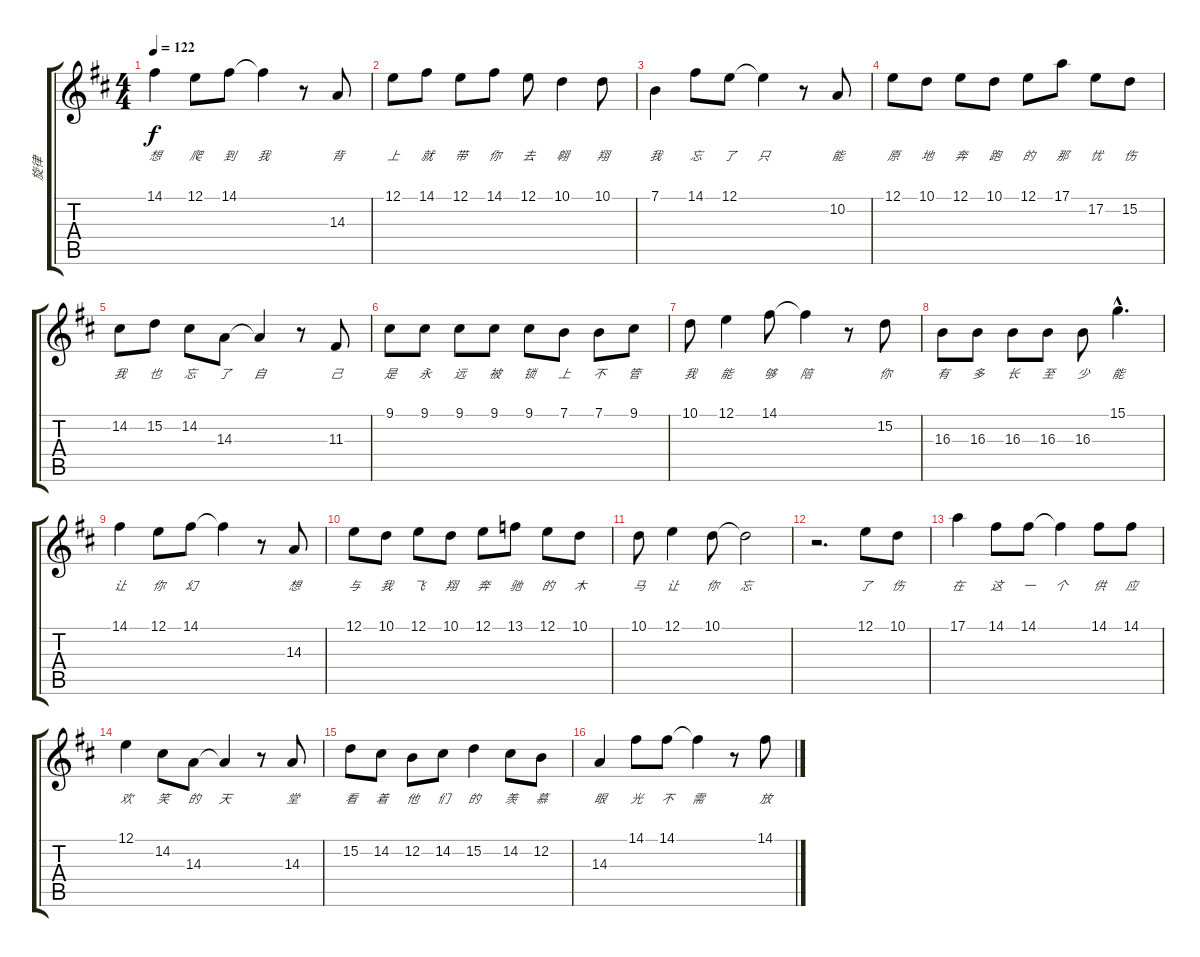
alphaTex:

\track ("旋律" "旋律") {instrument fx7echoes}
\staff {score tabs}
\tuning (E4 B3 G3 D3 A2 E2) {hide}
\ts (4 4)
\tempo 122
\clef g2
\ks d
14.1.4{lyrics (0 "想") lyrics (1 "") lyrics (2 "") lyrics (3 "") lyrics (4 "") dy f} 12.1.8{lyrics (0 "爬") lyrics (1 "") lyrics (2 "") lyrics (3 "") lyrics (4 "")} 14.1.8{lyrics (0 "到") lyrics (1 "") lyrics (2 "") lyrics (3 "") lyrics (4 "")} 14.1{t}.4{lyrics (0 "我") lyrics (1 "") lyrics (2 "") lyrics (3 "") lyrics (4 "")} r.8 14.3.8{lyrics (0 "背") lyrics (1 "") lyrics (2 "") lyrics (3 "") lyrics (4 "")} |
12.1.8{lyrics (0 "上") lyrics (1 "") lyrics (2 "") lyrics (3 "") lyrics (4 "")} 14.1.8{lyrics (0 "就") lyrics (1 "") lyrics (2 "") lyrics (3 "") lyrics (4 "")} 12.1.8{lyrics (0 "带") lyrics (1 "") lyrics (2 "") lyrics (3 "") lyrics (4 "")} 14.1.8{lyrics (0 "你") lyrics (1 "") lyrics (2 "") lyrics (3 "") lyrics (4 "")} 12.1.8{lyrics (0 "去") lyrics (1 "") lyrics (2 "") lyrics (3 "") lyrics (4 "")} 10.1.4{lyrics (0 "翱") lyrics (1 "") lyrics (2 "") lyrics (3 "") lyrics (4 "")} 10.1.8{lyrics (0 "翔") lyrics (1 "") lyrics (2 "") lyrics (3 "") lyrics (4 "")} |
7.1.4{lyrics (0 "我") lyrics (1 "") lyrics (2 "") lyrics (3 "") lyrics (4 "")} 14.1.8{lyrics (0 "忘") lyrics (1 "") lyrics (2 "") lyrics (3 "") lyrics (4 "")} 12.1.8{lyrics (0 "了") lyrics (1 "") lyrics (2 "") lyrics (3 "") lyrics (4 "")} 12.1{t}.4{lyrics (0 "只") lyrics (1 "") lyrics (2 "") lyrics (3 "") lyrics (4 "")} r.8 10.2.8{lyrics (0 "能") lyrics (1 "") lyrics (2 "") lyrics (3 "") lyrics (4 "")} |
12.1.8{lyrics (0 "原") lyrics (1 "") lyrics (2 "") lyrics (3 "") lyrics (4 "")} 10.1.8{lyrics (0 "地") lyrics (1 "") lyrics (2 "") lyrics (3 "") lyrics (4 "")} 12.1.8{lyrics (0 "奔") lyrics (1 "") lyrics (2 "") lyrics (3 "") lyrics (4 "")} 10.1.8{lyrics (0 "跑") lyrics (1 "") lyrics (2 "") lyrics (3 "") lyrics (4 "")} 12.1.8{lyrics (0 "的") lyrics (1 "") lyrics (2 "") lyrics (3 "") lyrics (4 "")} 17.1.8{lyrics (0 "那") lyrics (1 "") lyrics (2 "") lyrics (3 "") lyrics (4 "")} 17.2.8{lyrics (0 "忧") lyrics (1 "") lyrics (2 "") lyrics (3 "") lyrics (4 "")} 15.2.8{lyrics (0 "伤") lyrics (1 "") lyrics (2 "") lyrics (3 "") lyrics (4 "")} |
14.2.8{lyrics (0 "我") lyrics (1 "") lyrics (2 "") lyrics (3 "") lyrics (4 "")} 15.2.8{lyrics (0 "也") lyrics (1 "") lyrics (2 "") lyrics (3 "") lyrics (4 "")} 14.2.8{lyrics (0 "忘") lyrics (1 "") lyrics (2 "") lyrics (3 "") lyrics (4 "")} 14.3.8{lyrics (0 "了") lyrics (1 "") lyrics (2 "") lyrics (3 "") lyrics (4 "")} 14.3{t}.4{lyrics (0 "自") lyrics (1 "") lyrics (2 "") lyrics (3 "") lyrics (4 "")} r.8 11.3.8{lyrics (0 "己") lyrics (1 "") lyrics (2 "") lyrics (3 "") lyrics (4 "")} |
9.1.8{lyrics (0 "是") lyrics (1 "") lyrics (2 "") lyrics (3 "") lyrics (4 "")} 9.1.8{lyrics (0 "永") lyrics (1 "") lyrics (2 "") lyrics (3 "") lyrics (4 "")} 9.1.8{lyrics (0 "远") lyrics (1 "") lyrics (2 "") lyrics (3 "") lyrics (4 "")} 9.1.8{lyrics (0 "被") lyrics (1 "") lyrics (2 "") lyrics (3 "") lyrics (4 "")} 9.1.8{lyrics (0 "锁") lyrics (1 "") lyrics (2 "") lyrics (3 "") lyrics (4 "")} 7.1.8{lyrics (0 "上") lyrics (1 "") lyrics (2 "") lyrics (3 "") lyrics (4 "")} 7.1.8{lyrics (0 "不") lyrics (1 "") lyrics (2 "") lyrics (3 "") lyrics (4 "")} 9.1.8{lyrics (0 "管") lyrics (1 "") lyrics (2 "") lyrics (3 "") lyrics (4 "")} |
10.1.8{lyrics (0 "我") lyrics (1 "") lyrics (2 "") lyrics (3 "") lyrics (4 "")} 12.1.4{lyrics (0 "能") lyrics (1 "") lyrics (2 "") lyrics (3 "") lyrics (4 "")} 14.1.8{lyrics (0 "够") lyrics (1 "") lyrics (2 "") lyrics (3 "") lyrics (4 "")} 14.1{t}.4{lyrics (0 "陪") lyrics (1 "") lyrics (2 "") lyrics (3 "") lyrics (4 "")} r.8 15.2.8{lyrics (0 "你") lyrics (1 "") lyrics (2 "") lyrics (3 "") lyrics (4 "")} |
16.3.8{lyrics (0 "有") lyrics (1 "") lyrics (2 "") lyrics (3 "") lyrics (4 "")} 16.3.8{lyrics (0 "多") lyrics (1 "") lyrics (2 "") lyrics (3 "") lyrics (4 "")} 16.3.8{lyrics (0 "长") lyrics (1 "") lyrics (2 "") lyrics (3 "") lyrics (4 "")} 16.3.8{lyrics (0 "至") lyrics (1 "") lyrics (2 "") lyrics (3 "") lyrics (4 "")} 16.3.8{lyrics (0 "少") lyrics (1 "") lyrics (2 "") lyrics (3 "") lyrics (4 "")} 15.1{hac}.4{d lyrics (0 "能") lyrics (1 "") lyrics (2 "") lyrics (3 "") lyrics (4 "")} |
14.1.4{lyrics (0 "让") lyrics (1 "") lyrics (2 "") lyrics (3 "") lyrics (4 "")} 12.1.8{lyrics (0 "你") lyrics (1 "") lyrics (2 "") lyrics (3 "") lyrics (4 "")} 14.1.8{lyrics (0 "幻") lyrics (1 "") lyrics (2 "") lyrics (3 "") lyrics (4 "")} 14.1{t}.4{lyrics (0 "") lyrics (1 "") lyrics (2 "") lyrics (3 "") lyrics (4 "")} r.8 14.3.8{lyrics (0 "想") lyrics (1 "") lyrics (2 "") lyrics (3 "") lyrics (4 "")} |
12.1.8{lyrics (0 "与") lyrics (1 "") lyrics (2 "") lyrics (3 "") lyrics (4 "")} 10.1.8{lyrics (0 "我") lyrics (1 "") lyrics (2 "") lyrics (3 "") lyrics (4 "")} 12.1.8{lyrics (0 "飞") lyrics (1 "") lyrics (2 "") lyrics (3 "") lyrics (4 "")} 10.1.8{lyrics (0 "翔") lyrics (1 "") lyrics (2 "") lyrics (3 "") lyrics (4 "")} 12.1.8{lyrics (0 "奔") lyrics (1 "") lyrics (2 "") lyrics (3 "") lyrics (4 "")} 13.1.8{lyrics (0 "驰") lyrics (1 "") lyrics (2 "") lyrics (3 "") lyrics (4 "")} 12.1.8{lyrics (0 "的") lyrics (1 "") lyrics (2 "") lyrics (3 "") lyrics (4 "")} 10.1.8{lyrics (0 "木") lyrics (1 "") lyrics (2 "") lyrics (3 "") lyrics (4 "")} |
10.1.8{lyrics (0 "马　") lyrics (1 "") lyrics (2 "") lyrics (3 "") lyrics (4 "")} 12.1.4{lyrics (0 "让") lyrics (1 "") lyrics (2 "") lyrics (3 "") lyrics (4 "")} 10.1.8{lyrics (0 "你") lyrics (1 "") lyrics (2 "") lyrics (3 "") lyrics (4 "")} 10.1{t}.2{lyrics (0 "忘") lyrics (1 "") lyrics (2 "") lyrics (3 "") lyrics (4 "")} |
r.2{d} 12.1.8{lyrics (0 "了") lyrics (1 "") lyrics (2 "") lyrics (3 "") lyrics (4 "")} 10.1.8{lyrics (0 "伤") lyrics (1 "") lyrics (2 "") lyrics (3 "") lyrics (4 "")} |
17.1.4{lyrics (0 "在") lyrics (1 "") lyrics (2 "") lyrics (3 "") lyrics (4 "")} 14.1.8{lyrics (0 "这") lyrics (1 "") lyrics (2 "") lyrics (3 "") lyrics (4 "")} 14.1.8{lyrics (0 "一") lyrics (1 "") lyrics (2 "") lyrics (3 "") lyrics (4 "")} 14.1{t}.4{lyrics (0 "个") lyrics (1 "") lyrics (2 "") lyrics (3 "") lyrics (4 "")} 14.1.8{lyrics (0 "供") lyrics (1 "") lyrics (2 "") lyrics (3 "") lyrics (4 "")} 14.1.8{lyrics (0 "应") lyrics (1 "") lyrics (2 "") lyrics (3 "") lyrics (4 "")} |
12.1.4{lyrics (0 "欢") lyrics (1 "") lyrics (2 "") lyrics (3 "") lyrics (4 "")} 14.2.8{lyrics (0 "笑") lyrics (1 "") lyrics (2 "") lyrics (3 "") lyrics (4 "")} 14.3.8{lyrics (0 "的") lyrics (1 "") lyrics (2 "") lyrics (3 "") lyrics (4 "")} 14.3{t}.4{lyrics (0 "天") lyrics (1 "") lyrics (2 "") lyrics (3 "") lyrics (4 "")} r.8 14.3.8{lyrics (0 "堂") lyrics (1 "") lyrics (2 "") lyrics (3 "") lyrics (4 "")} |
15.2.8{lyrics (0 "看") lyrics (1 "") lyrics (2 "") lyrics (3 "") lyrics (4 "")} 14.2.8{lyrics (0 "着") lyrics (1 "") lyrics (2 "") lyrics (3 "") lyrics (4 "")} 12.2.8{lyrics (0 "他") lyrics (1 "") lyrics (2 "") lyrics (3 "") lyrics (4 "")} 14.2.8{lyrics (0 "们") lyrics (1 "") lyrics (2 "") lyrics (3 "") lyrics (4 "")} 15.2.4{lyrics (0 "的　") lyrics (1 "") lyrics (2 "") lyrics (3 "") lyrics (4 "")} 14.2.8{lyrics (0 "羡") lyrics (1 "") lyrics (2 "") lyrics (3 "") lyrics (4 "")} 12.2.8{lyrics (0 "慕") lyrics (1 "") lyrics (2 "") lyrics (3 "") lyrics (4 "")} |
14.3.4{lyrics (0 "眼") lyrics (1 "") lyrics (2 "") lyrics (3 "") lyrics (4 "")} 14.1.8{lyrics (0 "光") lyrics (1 "") lyrics (2 "") lyrics (3 "") lyrics (4 "")} 14.1.8{lyrics (0 "不") lyrics (1 "") lyrics (2 "") lyrics (3 "") lyrics (4 "")} 14.1{t}.4{lyrics (0 "需") lyrics (1 "") lyrics (2 "") lyrics (3 "") lyrics (4 "")} r.8 14.1.8{lyrics (0 "放") lyrics (1 "") lyrics (2 "") lyrics (3 "") lyrics (4 "")}
